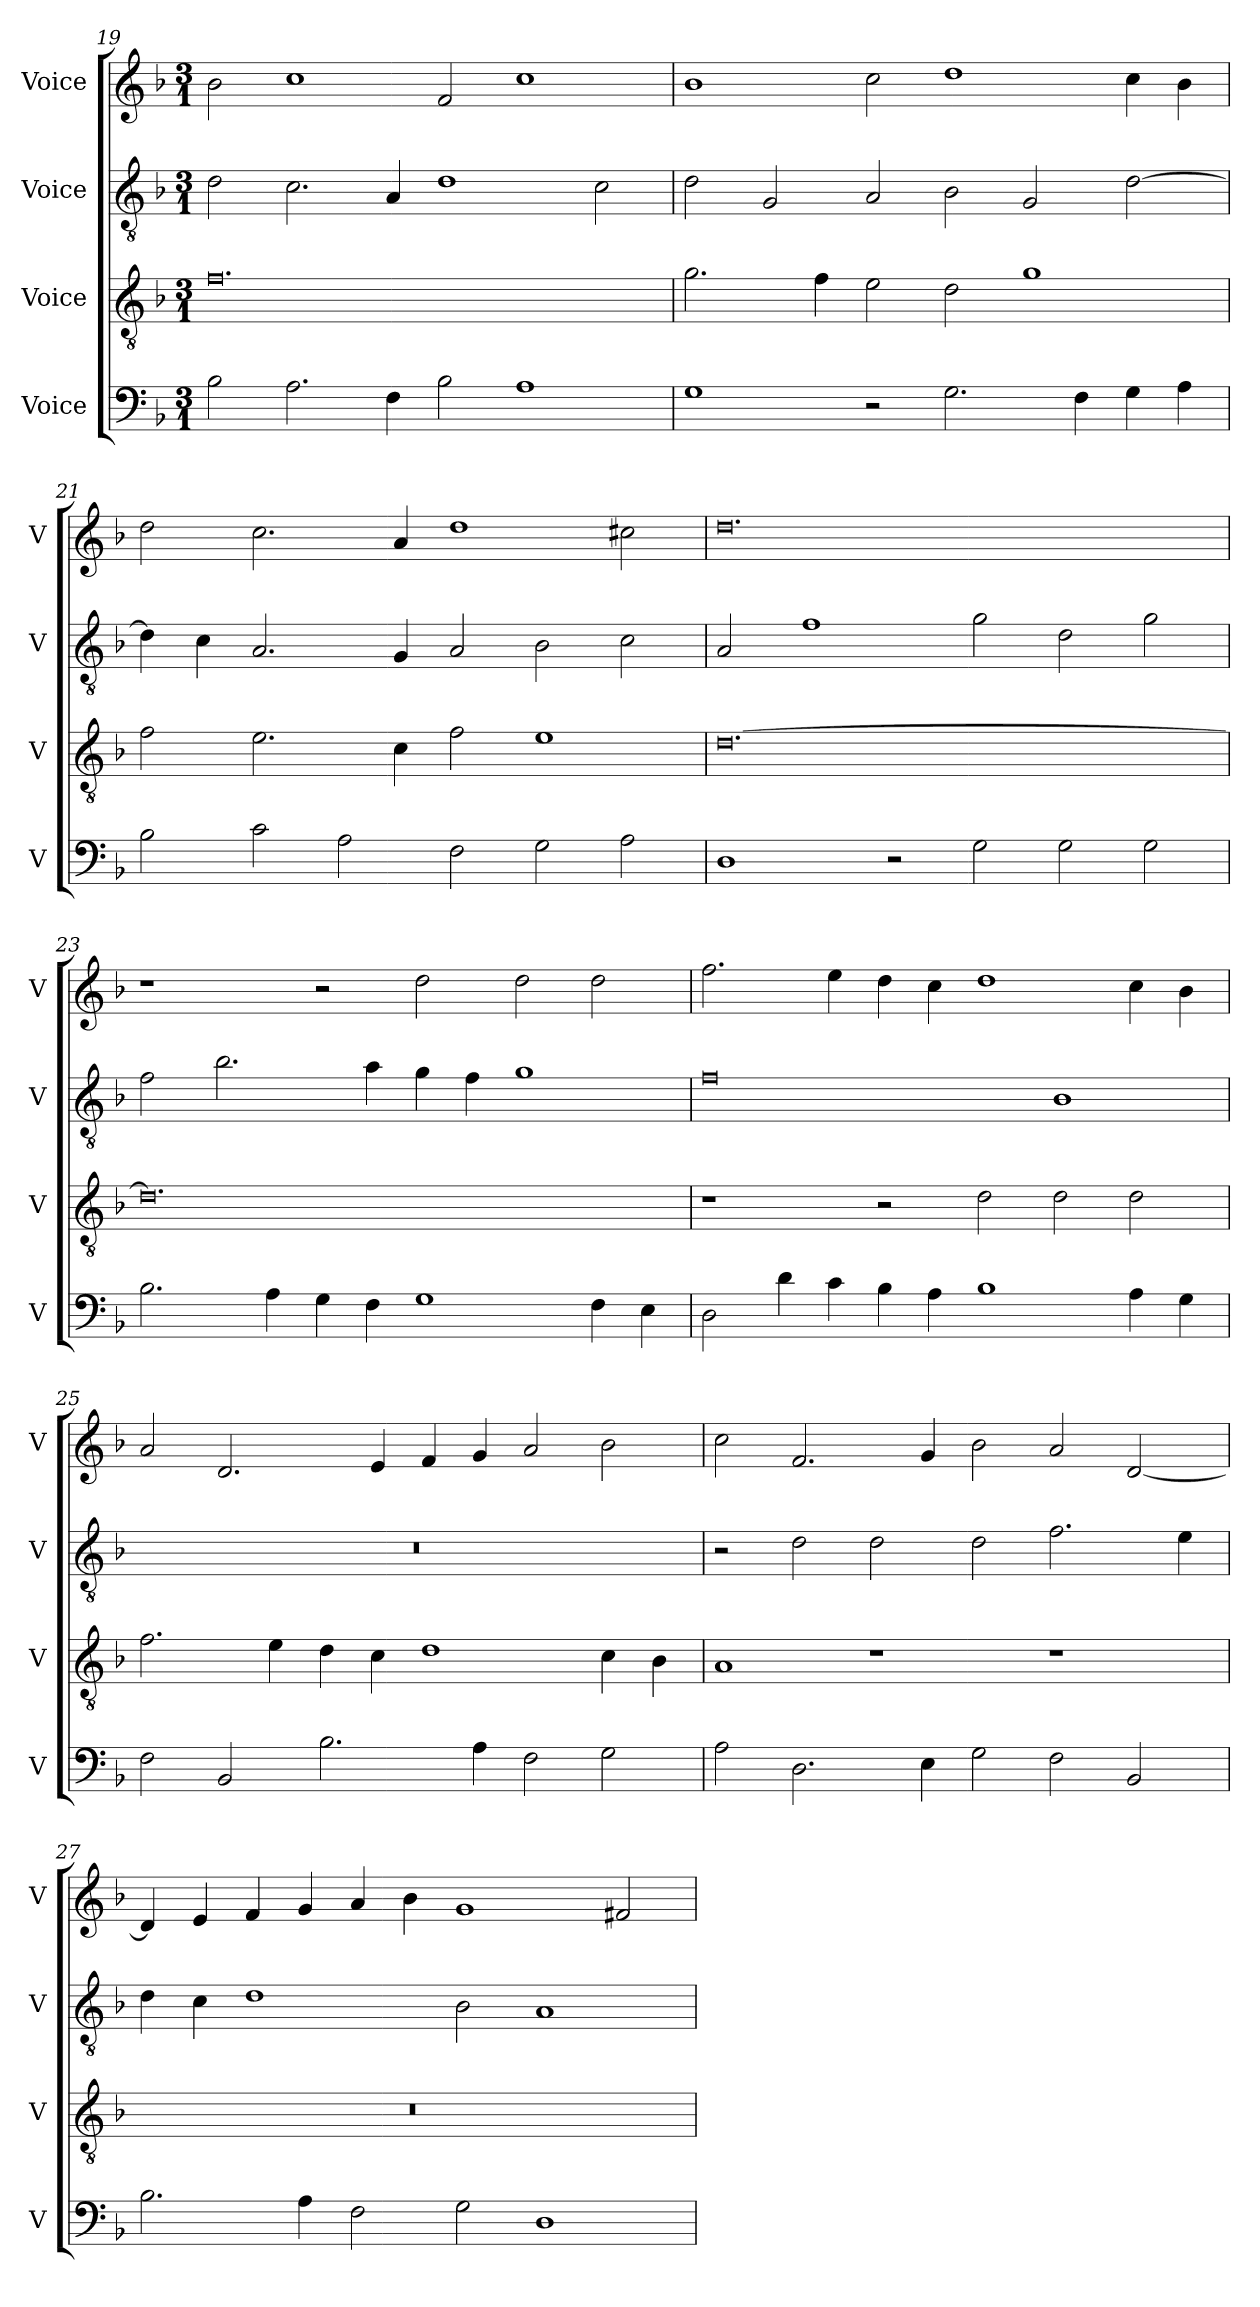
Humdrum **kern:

**kern	**kern	**kern	**kern
*part4	*part3	*part2	*part1
*staff4	*staff3	*staff2	*staff1
*I"Voice	*I"Voice	*I"Voice	*I"Voice
*I'V	*I'V	*I'V	*I'V
*clefF4	*clefGv2	*clefGv2	*clefG2
*k[b-]	*k[b-]	*k[b-]	*k[b-]
*M3/1	*M3/1	*M3/1	*M3/1
=19	=19	=19	=19
2B-\	0.f	2d\	2b-\
2.A\	.	2.c\	1cc
4F\	.	4A/	.
2B-\	.	1d	2f/
1A	.	.	1cc
.	.	2c\	.
!!LO:LB:g=z
=20	=20	=20	=20
1G	2.g\	2d\	1b-
.	.	2G/	.
.	4f\	.	.
2r	2e\	2A/	2cc\
2.G\	2d\	2B-\	1dd
.	1g	2G/	.
4F\	.	.	.
4G\	.	[2d\	4cc\
4A\	.	.	4b-\
=21	=21	=21	=21
2B-\	2f\	4d\]	2dd\
.	.	4c\	.
2c\	2.e\	2.A/	2.cc\
2A\	.	.	.
.	4c\	4G/	4a/
2F\	2f\	2A/	1dd
2G\	1e	2B-\	.
2A\	.	2c\	2cc#X\
!!LO:LB:g=z
=22	=22	=22	=22
1D	[0.d	2A/	0.dd
.	.	1f	.
2r	.	.	.
2G\	.	2g\	.
2G\	.	2d\	.
2G\	.	2g\	.
=23	=23	=23	=23
2.B-\	0.d]	2f\	1r
.	.	2.b-\	.
4A\	.	.	.
4G\	.	.	2r
4F\	.	4a\	.
1G	.	4g\	2dd\
.	.	4f\	.
.	.	1g	2dd\
4F\	.	.	2dd\
4E\	.	.	.
!!LO:PB:g=z
=24	=24	=24	=24
2D\	1r	0f	2.ff\
4d\	.	.	.
4c\	.	.	4ee\
4B-\	2r	.	4dd\
4A\	.	.	4cc\
1B-	2d\	.	1dd
.	2d\	1B-	.
4A\	2d\	.	4cc\
4G\	.	.	4b-\
=25	=25	=25	=25
2F\	2.f\	0.r	2a/
2BB-/	.	.	2.d/
.	4e\	.	.
2.B-\	4d\	.	.
.	4c\	.	4e/
.	1d	.	4f/
4A\	.	.	4g/
2F\	.	.	2a/
2G\	4c\	.	2b-\
.	4B-\	.	.
!!LO:LB:g=z
=26	=26	=26	=26
2A\	1A	2r	2cc\
2.D\	.	2d\	2.f/
.	1r	2d\	.
4E\	.	.	4g/
2G\	.	2d\	2b-\
2F\	1r	2.f\	2a/
2BB-/	.	.	[2d/
.	.	4e\	.
=27	=27	=27	=27
2.B-\	0.r	4d\	4d/]
.	.	4c\	4e/
.	.	1d	4f/
4A\	.	.	4g/
2F\	.	.	4a/
.	.	.	4b-\
2G\	.	2B-\	1g
1D	.	1A	.
.	.	.	2f#X/
=	=	=	=
*-	*-	*-	*-
